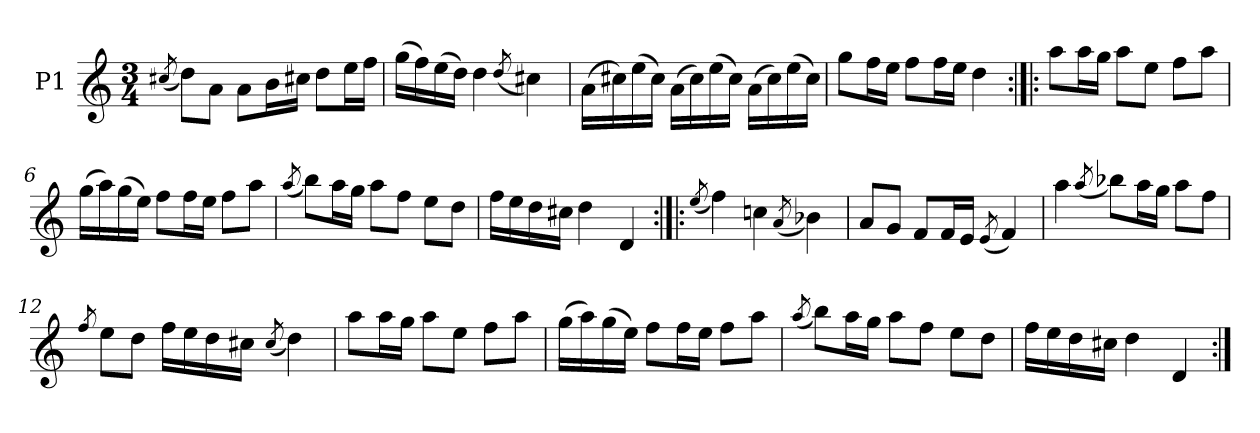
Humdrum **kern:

**kern
*part1
*staff1
*I"P1
!!LO:PB:g=z
*clefG2
*k[]
*C:
*M3/4
=1
(8qcc#Xi/
8ddi\L)
8ai\J
8ai\L
16bi\L
16cc#i\JJ
8ddi\L
16eei\L
16ffi\JJ
=2
(16ggi\LL
16ffi\)
(16eei\
16ddi\JJ)
4ddi\
(8qddi/
4cc#Xi\)
=3
(16ai\LL
16cc#Xi\)
(16eei\
16cc#i\JJ)
(16ai\LL
16cc#i\)
(16eei\
16cc#i\JJ)
(16ai\LL
16cc#i\)
(16eei\
16cc#i\JJ)
=4
8ggi\L
16ffi\L
16eei\JJ
8ffi\L
16ffi\L
16eei\JJ
4ddi\
!!LO:LB:g=z
=5:|!|:
8aai\L
16aai\L
16ggi\JJ
8aai\L
8eei\J
8ffi\L
8aai\J
=6
(16ggi\LL
16aai\)
(16ggi\
16eei\JJ)
8ffi\L
16ffi\L
16eei\JJ
8ffi\L
8aai\J
=7
(8qaai/
8bbi\L)
16aai\L
16ggi\JJ
8aai\L
8ffi\J
8eei\L
8ddi\J
=8
16ffi\LL
16eei\
16ddi\
16cc#Xi\JJ
4ddi\
4di/
=9:|!|:
(8qeei/
4ffi\)
4ccni\
(8qai/
4b-Xi\)
!!LO:LB:g=z
=10
8ai/L
8gi/J
8fi/L
16fi/L
16ei/JJ
(8qei/
4fi/)
=11
4aai\
(8qaai/
8bb-Xi\L)
16aai\L
16ggi\JJ
8aai\L
8ffi\J
=12
8qffi/
8eei\L
8ddi\J
16ffi\LL
16eei\
16ddi\
16cc#Xi\JJ
(8qcc#i/
4ddi\)
=13
8aai\L
16aai\L
16ggi\JJ
8aai\L
8eei\J
8ffi\L
8aai\J
!!LO:LB:g=z
=14
(16ggi\LL
16aai\)
(16ggi\
16eei\JJ)
8ffi\L
16ffi\L
16eei\JJ
8ffi\L
8aai\J
=15
(8qaai/
8bbi\L)
16aai\L
16ggi\JJ
8aai\L
8ffi\J
8eei\L
8ddi\J
=16
16ffi\LL
16eei\
16ddi\
16cc#Xi\JJ
4ddi\
4di/
=:|!
*-
